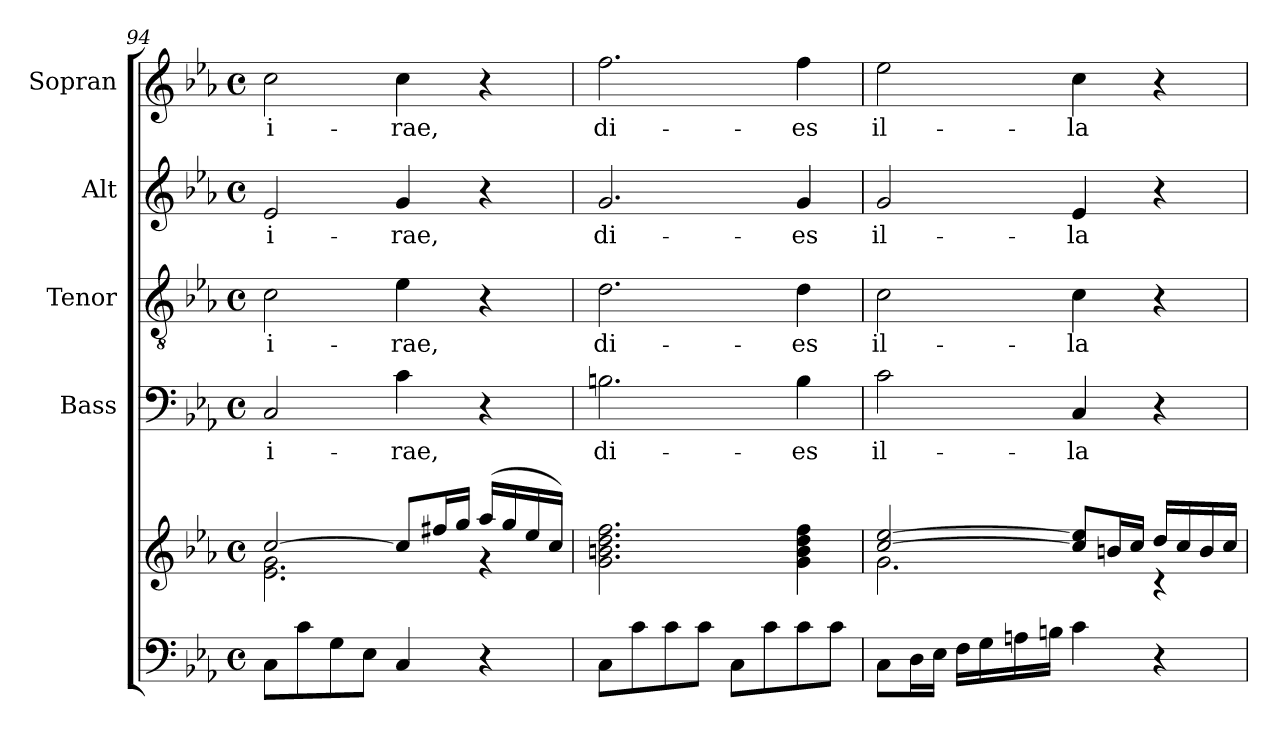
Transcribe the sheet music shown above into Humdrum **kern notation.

**kern	**kern	**kern	**text	**kern	**text	**kern	**text	**kern	**text
*part5	*part5	*part4	*part4	*part3	*part3	*part2	*part2	*part1	*part1
*staff6	*staff5	*staff4	*staff4	*staff3	*staff3	*staff2	*staff2	*staff1	*staff1
*	*	*I"Bass	*	*I"Tenor	*	*I"Alt	*	*I"Sopran	*
*	*	*I'B.	*	*I'T.	*	*I'A.	*	*I'S.	*
*clefF4	*clefG2	*clefF4	*	*clefGv2	*	*clefG2	*	*clefG2	*
*k[b-e-a-]	*k[b-e-a-]	*k[b-e-a-]	*	*k[b-e-a-]	*	*k[b-e-a-]	*	*k[b-e-a-]	*
*E-:	*E-:	*E-:	*	*E-:	*	*E-:	*	*E-:	*
*M4/4	*M4/4	*M4/4	*	*M4/4	*	*M4/4	*	*M4/4	*
*met(c)	*met(c)	*met(c)	*	*met(c)	*	*met(c)	*	*met(c)	*
=94	=94	=94	=94	=94	=94	=94	=94	=94	=94
*	*^	*	*	*	*	*	*	*	*
!	!	!	!	!LO:LY:b	!	!LO:LY:b	!	!LO:LY:b	!	!LO:LY:b
8C\L	[>2cc/	2.e-\ 2.g\	2C/	i-	2c\	i-	2e-/	i-	2cc\	i-
8c\	.	.	.	.	.	.	.	.	.	.
8G\	.	.	.	.	.	.	.	.	.	.
8E-\J	.	.	.	.	.	.	.	.	.	.
!	!	!	!	!LO:LY:b	!	!LO:LY:b	!	!LO:LY:b	!	!LO:LY:b
4C/	8cc/L]	.	4c\	-rae,	4e-\	-rae,	4g/	-rae,	4cc\	-rae,
.	16ff#X/L	.	.	.	.	.	.	.	.	.
.	16gg/JJ	.	.	.	.	.	.	.	.	.
4r	(<16aa-/LL	4rg	4r	.	4r	.	4r	.	4r	.
.	16gg/	.	.	.	.	.	.	.	.	.
.	16ee-/	.	.	.	.	.	.	.	.	.
.	16cc/JJ)	.	.	.	.	.	.	.	.	.
*	*v	*v	*	*	*	*	*	*	*	*
=95	=95	=95	=95	=95	=95	=95	=95	=95	=95
!	!	!	!LO:LY:b	!	!LO:LY:b	!	!LO:LY:b	!	!LO:LY:b
8C\L	2.g\ 2.bn\ 2.dd\ 2.ff\	2.Bn\	di-	2.d\	di-	2.g/	di-	2.ff\	di-
8c\	.	.	.	.	.	.	.	.	.
8c\	.	.	.	.	.	.	.	.	.
8c\J	.	.	.	.	.	.	.	.	.
8C\L	.	.	.	.	.	.	.	.	.
8c\	.	.	.	.	.	.	.	.	.
!	!	!	!LO:LY:b	!	!LO:LY:b	!	!LO:LY:b	!	!LO:LY:b
8c\	4g\ 4b\ 4dd\ 4ff\	4B\	-es	4d\	-es	4g/	-es	4ff\	-es
8c\J	.	.	.	.	.	.	.	.	.
!!LO:LB:g=z
=96	=96	=96	=96	=96	=96	=96	=96	=96	=96
*	*^	*	*	*	*	*	*	*	*
!	!	!	!	!LO:LY:b	!	!LO:LY:b	!	!LO:LY:b	!	!LO:LY:b
8C\L	[>2cc/ [>2ee-/	2.g\	2c\	il-	2c\	il-	2g/	il-	2ee-\	il-
16D\L	.	.	.	.	.	.	.	.	.	.
16E-\JJ	.	.	.	.	.	.	.	.	.	.
16F\LL	.	.	.	.	.	.	.	.	.	.
16G\	.	.	.	.	.	.	.	.	.	.
16An\	.	.	.	.	.	.	.	.	.	.
16Bn\JJ	.	.	.	.	.	.	.	.	.	.
!	!	!	!	!LO:LY:b	!	!LO:LY:b	!	!LO:LY:b	!	!LO:LY:b
4c\	8cc/] 8ee-/]L	.	4C/	-la	4c\	-la	4e-/	-la	4cc\	-la
.	16bn/L	.	.	.	.	.	.	.	.	.
.	16cc/JJ	.	.	.	.	.	.	.	.	.
4r	16dd/LL	4rc	4r	.	4r	.	4r	.	4r	.
.	16cc/	.	.	.	.	.	.	.	.	.
.	16b/	.	.	.	.	.	.	.	.	.
.	16cc/JJ	.	.	.	.	.	.	.	.	.
*	*v	*v	*	*	*	*	*	*	*	*
=	=	=	=	=	=	=	=	=	=
*-	*-	*-	*-	*-	*-	*-	*-	*-	*-
